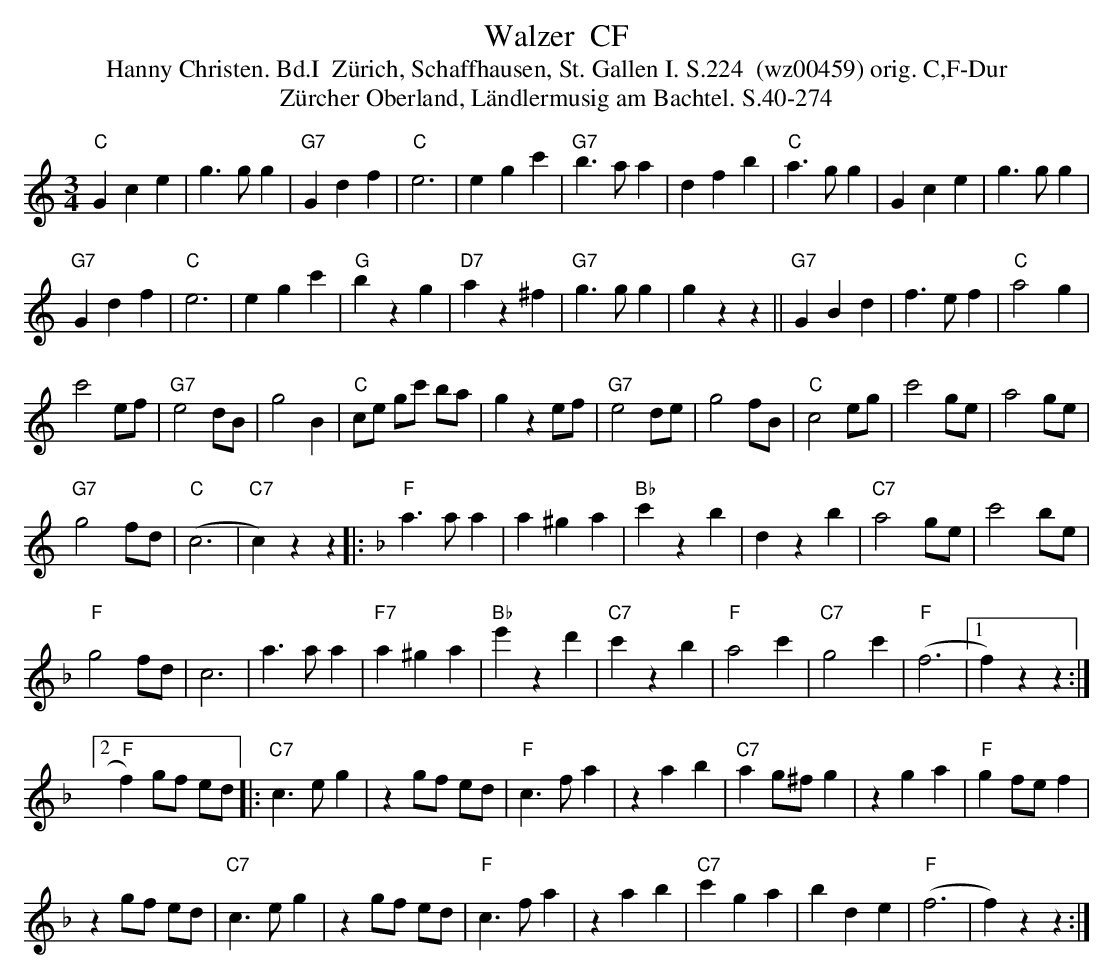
X:1
T: Walzer  CF
T:Hanny Christen. Bd.I  Z\"urich, Schaffhausen, St. Gallen I. S.224  (wz00459) orig. C,F-Dur
T: Z\"urcher Oberland, L\"andlermusig am Bachtel. S.40-274
M:3/4
L:1/4
K:C %%MIDI gchordon
"C"Gce | g>gg | "G7"Gdf | "C"e3 | egc' | "G7"b>aa | dfb | "C"a>gg |  Gce | g>gg |
"G7"Gdf | "C"e3 | egc' | "G"bzg | "D7"az^f | "G7"g>gg | gzz || "G7"GBd | f>ef | "C"a2g |
c'2e/f/ | "G7"e2d/B/ | g2B |  "C"c/e/ g/c'/ b/a/ | gze/f/ | "G7"e2d/e/ | g2f/B/ | "C"c2e/g/ | c'2g/e/ | a2g/e/ |
"G7"g2f/d/ | "C"(c3 | "C7"c)zz |: [K:F] "F"a>aa | a^ga | "Bb"c'zb | dzb | "C7"a2g/e/ | c'2b/e/ |
"F"g2f/d/ | c3 | a>aa | "F7"a^ga | "Bb"e'zd' | "C7"c'zb | "F"a2c' | "C7"g2c' | "F"(f3 |1 f)zz :|2
"F"f) g/f/ e/d/ |: "C7"c>eg | zg/f/ e/d/ | "F"c>fa | zab | "C7"ag/^f/g | zga | "F"gf/e/f |
zg/f/ e/d/ | "C7"c>eg | zg/f/ e/d/ | "F"c>fa | zab | "C7"c'ga | bde | "F"(f3 | f)zz :|
